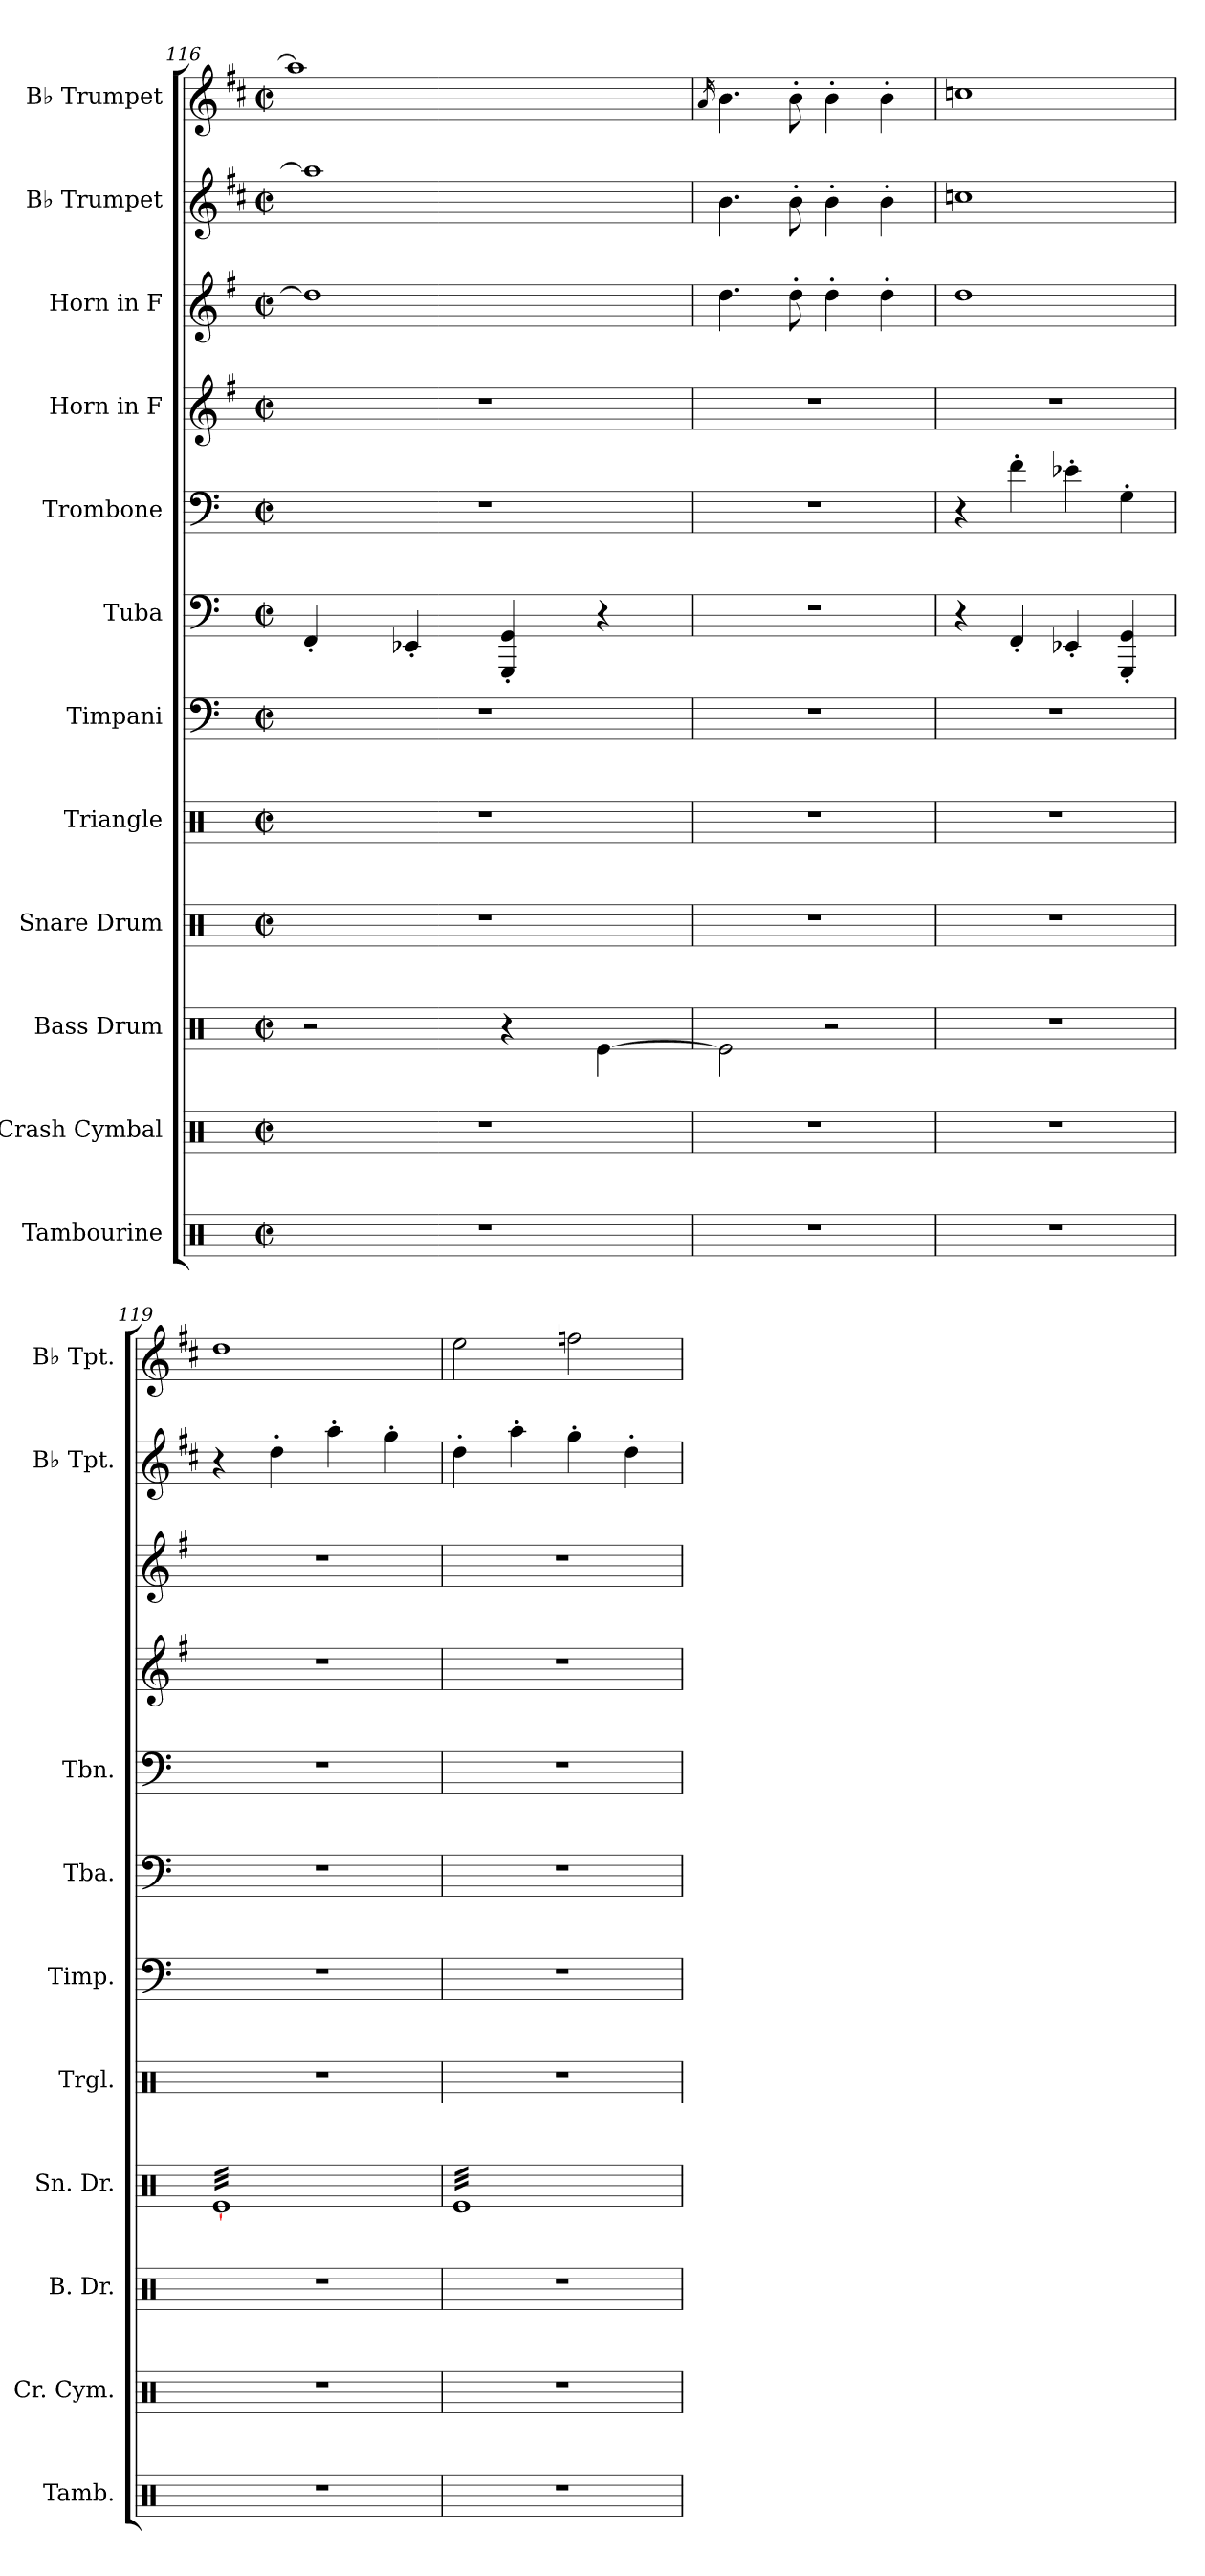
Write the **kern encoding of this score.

**kern	**kern	**kern	**kern	**kern	**kern	**kern	**kern	**kern	**kern	**kern	**kern
*part12	*part11	*part10	*part9	*part8	*part7	*part6	*part5	*part4	*part3	*part2	*part1
*staff12	*staff11	*staff10	*staff9	*staff8	*staff7	*staff6	*staff5	*staff4	*staff3	*staff2	*staff1
*I"Tambourine	*I"Crash Cymbal	*I"Bass Drum	*I"Snare Drum	*I"Triangle	*I"Timpani	*I"Tuba	*I"Trombone	*I"Horn in F	*I"Horn in F	*I"B♭ Trumpet	*I"B♭ Trumpet
*I'Tamb.	*I'Cr. Cym.	*I'B. Dr.	*I'Sn. Dr.	*I'Trgl.	*I'Timp.	*I'Tba.	*I'Tbn.	*	*	*I'B♭ Tpt.	*I'B♭ Tpt.
!!LO:PB:g=z
*clefX	*clefX	*clefX	*clefX	*clefX	*clefF4	*clefF4	*clefF4	*clefG2	*clefG2	*clefG2	*clefG2
*	*	*	*	*	*	*	*	*ITrd4c7	*ITrd4c7	*ITrd1c2	*ITrd1c2
*k[]	*k[]	*k[]	*k[]	*k[]	*k[]	*k[]	*k[]	*k[]	*k[]	*k[]	*k[]
*M2/2	*M2/2	*M2/2	*M2/2	*M2/2	*M2/2	*M2/2	*M2/2	*M2/2	*M2/2	*M2/2	*M2/2
*met(c|)	*met(c|)	*met(c|)	*met(c|)	*met(c|)	*met(c|)	*met(c|)	*met(c|)	*met(c|)	*met(c|)	*met(c|)	*met(c|)
=116	=116	=116	=116	=116	=116	=116	=116	=116	=116	=116	=116
*	*	*	*	*	*	*	*	*	*	*	*^
1r	1r	2r	1r	1r	1r	4FF'/	1r	1r	1g]	1gg]	16gg/LLyy	1gg]
.	.	.	.	.	.	.	.	.	.	.	16aa-X/yy	.
.	.	.	.	.	.	.	.	.	.	.	16gg/yy	.
.	.	.	.	.	.	.	.	.	.	.	16aa-/JJyy	.
.	.	.	.	.	.	4EE-X'/	.	.	.	.	16gg/LLyy	.
.	.	.	.	.	.	.	.	.	.	.	16aa-/yy	.
.	.	.	.	.	.	.	.	.	.	.	16gg/yy	.
.	.	.	.	.	.	.	.	.	.	.	16aa-/JJyy	.
.	.	4r	.	.	.	4GGG/' 4GG/'	.	.	.	.	16gg/LLyy	.
.	.	.	.	.	.	.	.	.	.	.	16aa-/yy	.
.	.	.	.	.	.	.	.	.	.	.	16gg/yy	.
.	.	.	.	.	.	.	.	.	.	.	16aa-/JJyy	.
.	.	[4Re\	.	.	.	4r	.	.	.	.	16gg/LLyy	.
.	.	.	.	.	.	.	.	.	.	.	16aa-/yy	.
.	.	.	.	.	.	.	.	.	.	.	16gg/yy	.
.	.	.	.	.	.	.	.	.	.	.	16aa-/JJyy	.
*	*	*	*	*	*	*	*	*	*	*	*v	*v
=117	=117	=117	=117	=117	=117	=117	=117	=117	=117	=117	=117
.	.	.	.	.	.	.	.	.	.	.	16qg/
1r	1r	2Re\]	1r	1r	1r	1r	1r	1r	4.g\	4.a\	4.a\
.	.	.	.	.	.	.	.	.	8g'\	8a'\	8a'\
.	.	2r	.	.	.	.	.	.	4g'\	4a'\	4a'\
.	.	.	.	.	.	.	.	.	4g'\	4a'\	4a'\
=118	=118	=118	=118	=118	=118	=118	=118	=118	=118	=118	=118
1r	1r	1r	1r	1r	1r	4r	4r	1r	1g	1b-X	1b-X
.	.	.	.	.	.	4FF'/	4f'\	.	.	.	.
.	.	.	.	.	.	4EE-X'/	4e-X'\	.	.	.	.
.	.	.	.	.	.	4GGG/' 4GG/'	4G'\	.	.	.	.
=119	=119	=119	=119	=119	=119	=119	=119	=119	=119	=119	=119
*	*	*	*tremolo	*	*	*	*	*	*	*	*
1r	1r	1r	[32ReLLL	1r	1r	1r	1r	1r	1r	4r	1cc
.	.	.	32Re	.	.	.	.	.	.	.	.
.	.	.	32Re	.	.	.	.	.	.	.	.
.	.	.	32Re	.	.	.	.	.	.	.	.
.	.	.	32Re	.	.	.	.	.	.	.	.
.	.	.	32Re	.	.	.	.	.	.	.	.
.	.	.	32Re	.	.	.	.	.	.	.	.
.	.	.	32Re	.	.	.	.	.	.	.	.
.	.	.	32Re	.	.	.	.	.	.	4cc'\	.
.	.	.	32Re	.	.	.	.	.	.	.	.
.	.	.	32Re	.	.	.	.	.	.	.	.
.	.	.	32Re	.	.	.	.	.	.	.	.
.	.	.	32Re	.	.	.	.	.	.	.	.
.	.	.	32Re	.	.	.	.	.	.	.	.
.	.	.	32Re	.	.	.	.	.	.	.	.
.	.	.	32Re	.	.	.	.	.	.	.	.
.	.	.	32Re	.	.	.	.	.	.	4gg'\	.
.	.	.	32Re	.	.	.	.	.	.	.	.
.	.	.	32Re	.	.	.	.	.	.	.	.
.	.	.	32Re	.	.	.	.	.	.	.	.
.	.	.	32Re	.	.	.	.	.	.	.	.
.	.	.	32Re	.	.	.	.	.	.	.	.
.	.	.	32Re	.	.	.	.	.	.	.	.
.	.	.	32Re	.	.	.	.	.	.	.	.
.	.	.	32Re	.	.	.	.	.	.	4ff'\	.
.	.	.	32Re	.	.	.	.	.	.	.	.
.	.	.	32Re	.	.	.	.	.	.	.	.
.	.	.	32Re	.	.	.	.	.	.	.	.
.	.	.	32Re	.	.	.	.	.	.	.	.
.	.	.	32Re	.	.	.	.	.	.	.	.
.	.	.	32Re	.	.	.	.	.	.	.	.
.	.	.	32ReJJJ	.	.	.	.	.	.	.	.
!!LO:PB:g=z
=120	=120	=120	=120	=120	=120	=120	=120	=120	=120	=120	=120
1r	1r	1r	32ReLLL	1r	1r	1r	1r	1r	1r	4cc'\	2dd\
.	.	.	32Re	.	.	.	.	.	.	.	.
.	.	.	32Re	.	.	.	.	.	.	.	.
.	.	.	32Re	.	.	.	.	.	.	.	.
.	.	.	32Re	.	.	.	.	.	.	.	.
.	.	.	32Re	.	.	.	.	.	.	.	.
.	.	.	32Re	.	.	.	.	.	.	.	.
.	.	.	32Re	.	.	.	.	.	.	.	.
.	.	.	32Re	.	.	.	.	.	.	4gg'\	.
.	.	.	32Re	.	.	.	.	.	.	.	.
.	.	.	32Re	.	.	.	.	.	.	.	.
.	.	.	32Re	.	.	.	.	.	.	.	.
.	.	.	32Re	.	.	.	.	.	.	.	.
.	.	.	32Re	.	.	.	.	.	.	.	.
.	.	.	32Re	.	.	.	.	.	.	.	.
.	.	.	32Re	.	.	.	.	.	.	.	.
.	.	.	32Re	.	.	.	.	.	.	4ff'\	2ee-X\
.	.	.	32Re	.	.	.	.	.	.	.	.
.	.	.	32Re	.	.	.	.	.	.	.	.
.	.	.	32Re	.	.	.	.	.	.	.	.
.	.	.	32Re	.	.	.	.	.	.	.	.
.	.	.	32Re	.	.	.	.	.	.	.	.
.	.	.	32Re	.	.	.	.	.	.	.	.
.	.	.	32Re	.	.	.	.	.	.	.	.
.	.	.	32Re	.	.	.	.	.	.	4cc'\	.
.	.	.	32Re	.	.	.	.	.	.	.	.
.	.	.	32Re	.	.	.	.	.	.	.	.
.	.	.	32Re	.	.	.	.	.	.	.	.
.	.	.	32Re	.	.	.	.	.	.	.	.
.	.	.	32Re	.	.	.	.	.	.	.	.
.	.	.	32Re	.	.	.	.	.	.	.	.
.	.	.	32ReJJJ	.	.	.	.	.	.	.	.
*	*	*	*Xtremolo	*	*	*	*	*	*	*	*
=	=	=	=	=	=	=	=	=	=	=	=
*-	*-	*-	*-	*-	*-	*-	*-	*-	*-	*-	*-
